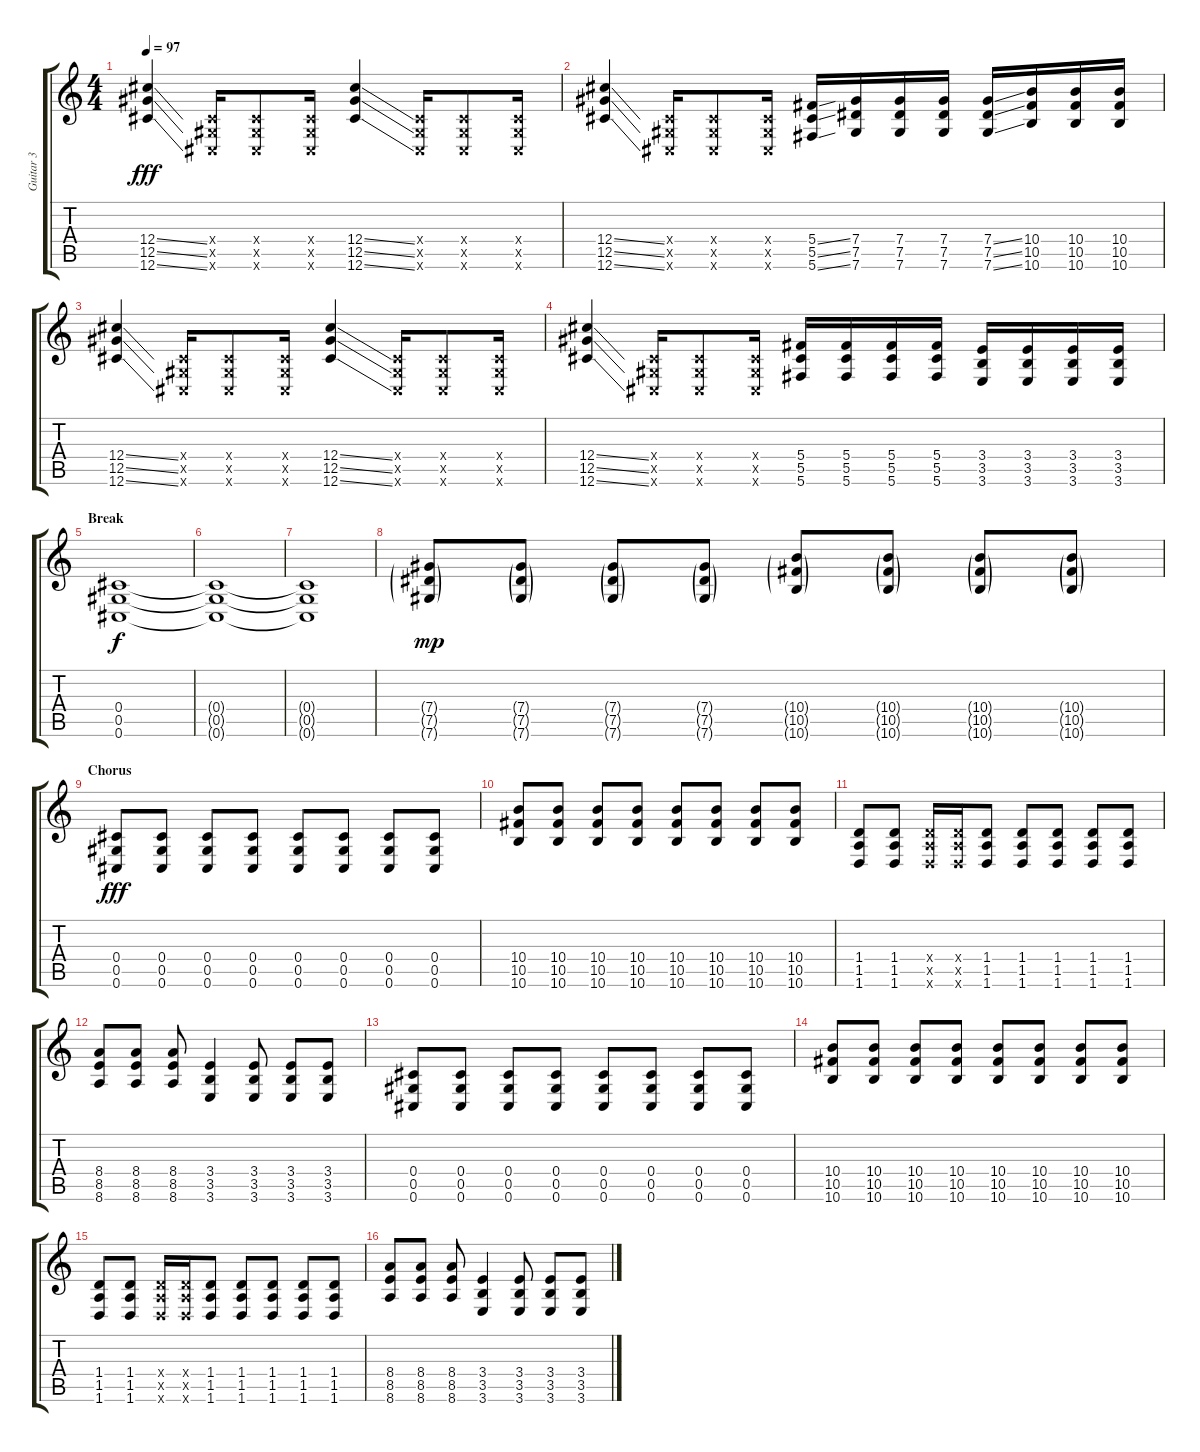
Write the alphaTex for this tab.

\track ("Guitar 3" "Guitar 3") {instrument distortionguitar}
\staff {score tabs}
\tuning (Eb4 Bb3 Gb3 Db3 Ab2 Db2) {hide}
\ts (4 4)
\tempo 97
\clef g2
\ks c
(12.4{ss} 12.5{ss} 12.6{ss}).4{dy fff} (0.4{x} 0.5{x} 0.6{x}).16 (0.4{x} 0.5{x} 0.6{x}).8 (0.4{x} 0.5{x} 0.6{x}).16 (12.4{ss} 12.5{ss} 12.6{ss}).4 (0.4{x} 0.5{x} 0.6{x}).16 (0.4{x} 0.5{x} 0.6{x}).8 (0.4{x} 0.5{x} 0.6{x}).16 |
(12.4{ss} 12.5{ss} 12.6{ss}).4 (0.4{x} 0.5{x} 0.6{x}).16 (0.4{x} 0.5{x} 0.6{x}).8 (0.4{x} 0.5{x} 0.6{x}).16 (5.4{ss} 5.5{ss} 5.6{ss}).16 (7.4 7.5 7.6).16 (7.4 7.5 7.6).16 (7.4 7.5 7.6).16 (7.4{ss} 7.5{ss} 7.6{ss}).16 (10.4 10.5 10.6).16 (10.4 10.5 10.6).16 (10.4 10.5 10.6).16 |
(12.4{ss} 12.5{ss} 12.6{ss}).4 (0.4{x} 0.5{x} 0.6{x}).16 (0.4{x} 0.5{x} 0.6{x}).8 (0.4{x} 0.5{x} 0.6{x}).16 (12.4{ss} 12.5{ss} 12.6{ss}).4 (0.4{x} 0.5{x} 0.6{x}).16 (0.4{x} 0.5{x} 0.6{x}).8 (0.4{x} 0.5{x} 0.6{x}).16 |
(12.4{ss} 12.5{ss} 12.6{ss}).4 (0.4{x} 0.5{x} 0.6{x}).16 (0.4{x} 0.5{x} 0.6{x}).8 (0.4{x} 0.5{x} 0.6{x}).16 (5.4 5.5 5.6).16 (5.4 5.5 5.6).16 (5.4 5.5 5.6).16 (5.4 5.5 5.6).16 (3.4 3.5 3.6).16 (3.4 3.5 3.6).16 (3.4 3.5 3.6).16 (3.4 3.5 3.6).16 |
\section ("" "Break")
(0.4 0.5 0.6).1{dy f volume 2} |
(0.4{t} 0.5{t} 0.6{t}).1 |
(0.4{t} 0.5{t} 0.6{t}).1 |
(7.4{g} 7.5{g} 7.6{g}).8{dy mp volume 16} (7.4{g} 7.5{g} 7.6{g}).8 (7.4{g} 7.5{g} 7.6{g}).8 (7.4{g} 7.5{g} 7.6{g}).8 (10.4{g} 10.5{g} 10.6{g}).8 (10.4{g} 10.5{g} 10.6{g}).8 (10.4{g} 10.5{g} 10.6{g}).8 (10.4{g} 10.5{g} 10.6{g}).8 |
\section ("" "Chorus")
(0.4 0.5 0.6).8{dy fff volume 16} (0.4 0.5 0.6).8 (0.4 0.5 0.6).8 (0.4 0.5 0.6).8 (0.4 0.5 0.6).8 (0.4 0.5 0.6).8 (0.4 0.5 0.6).8 (0.4 0.5 0.6).8 |
(10.4 10.5 10.6).8 (10.4 10.5 10.6).8 (10.4 10.5 10.6).8 (10.4 10.5 10.6).8 (10.4 10.5 10.6).8 (10.4 10.5 10.6).8 (10.4 10.5 10.6).8 (10.4 10.5 10.6).8 |
(1.4 1.5 1.6).8 (1.4 1.5 1.6).8 (1.4{x} 1.5{x} 1.6{x}).16 (1.4{x} 1.5{x} 1.6{x}).16 (1.4 1.5 1.6).8 (1.4 1.5 1.6).8 (1.4 1.5 1.6).8 (1.4 1.5 1.6).8 (1.4 1.5 1.6).8 |
(8.4 8.5 8.6).8 (8.4 8.5 8.6).8 (8.4 8.5 8.6).8 (3.4 3.5 3.6).4 (3.4 3.5 3.6).8 (3.4 3.5 3.6).8 (3.4 3.5 3.6).8 |
(0.4 0.5 0.6).8{volume 16} (0.4 0.5 0.6).8 (0.4 0.5 0.6).8 (0.4 0.5 0.6).8 (0.4 0.5 0.6).8 (0.4 0.5 0.6).8 (0.4 0.5 0.6).8 (0.4 0.5 0.6).8 |
(10.4 10.5 10.6).8 (10.4 10.5 10.6).8 (10.4 10.5 10.6).8 (10.4 10.5 10.6).8 (10.4 10.5 10.6).8 (10.4 10.5 10.6).8 (10.4 10.5 10.6).8 (10.4 10.5 10.6).8 |
(1.4 1.5 1.6).8 (1.4 1.5 1.6).8 (1.4{x} 1.5{x} 1.6{x}).16 (1.4{x} 1.5{x} 1.6{x}).16 (1.4 1.5 1.6).8 (1.4 1.5 1.6).8 (1.4 1.5 1.6).8 (1.4 1.5 1.6).8 (1.4 1.5 1.6).8 |
(8.4 8.5 8.6).8 (8.4 8.5 8.6).8 (8.4 8.5 8.6).8 (3.4 3.5 3.6).4 (3.4 3.5 3.6).8 (3.4 3.5 3.6).8 (3.4 3.5 3.6).8
